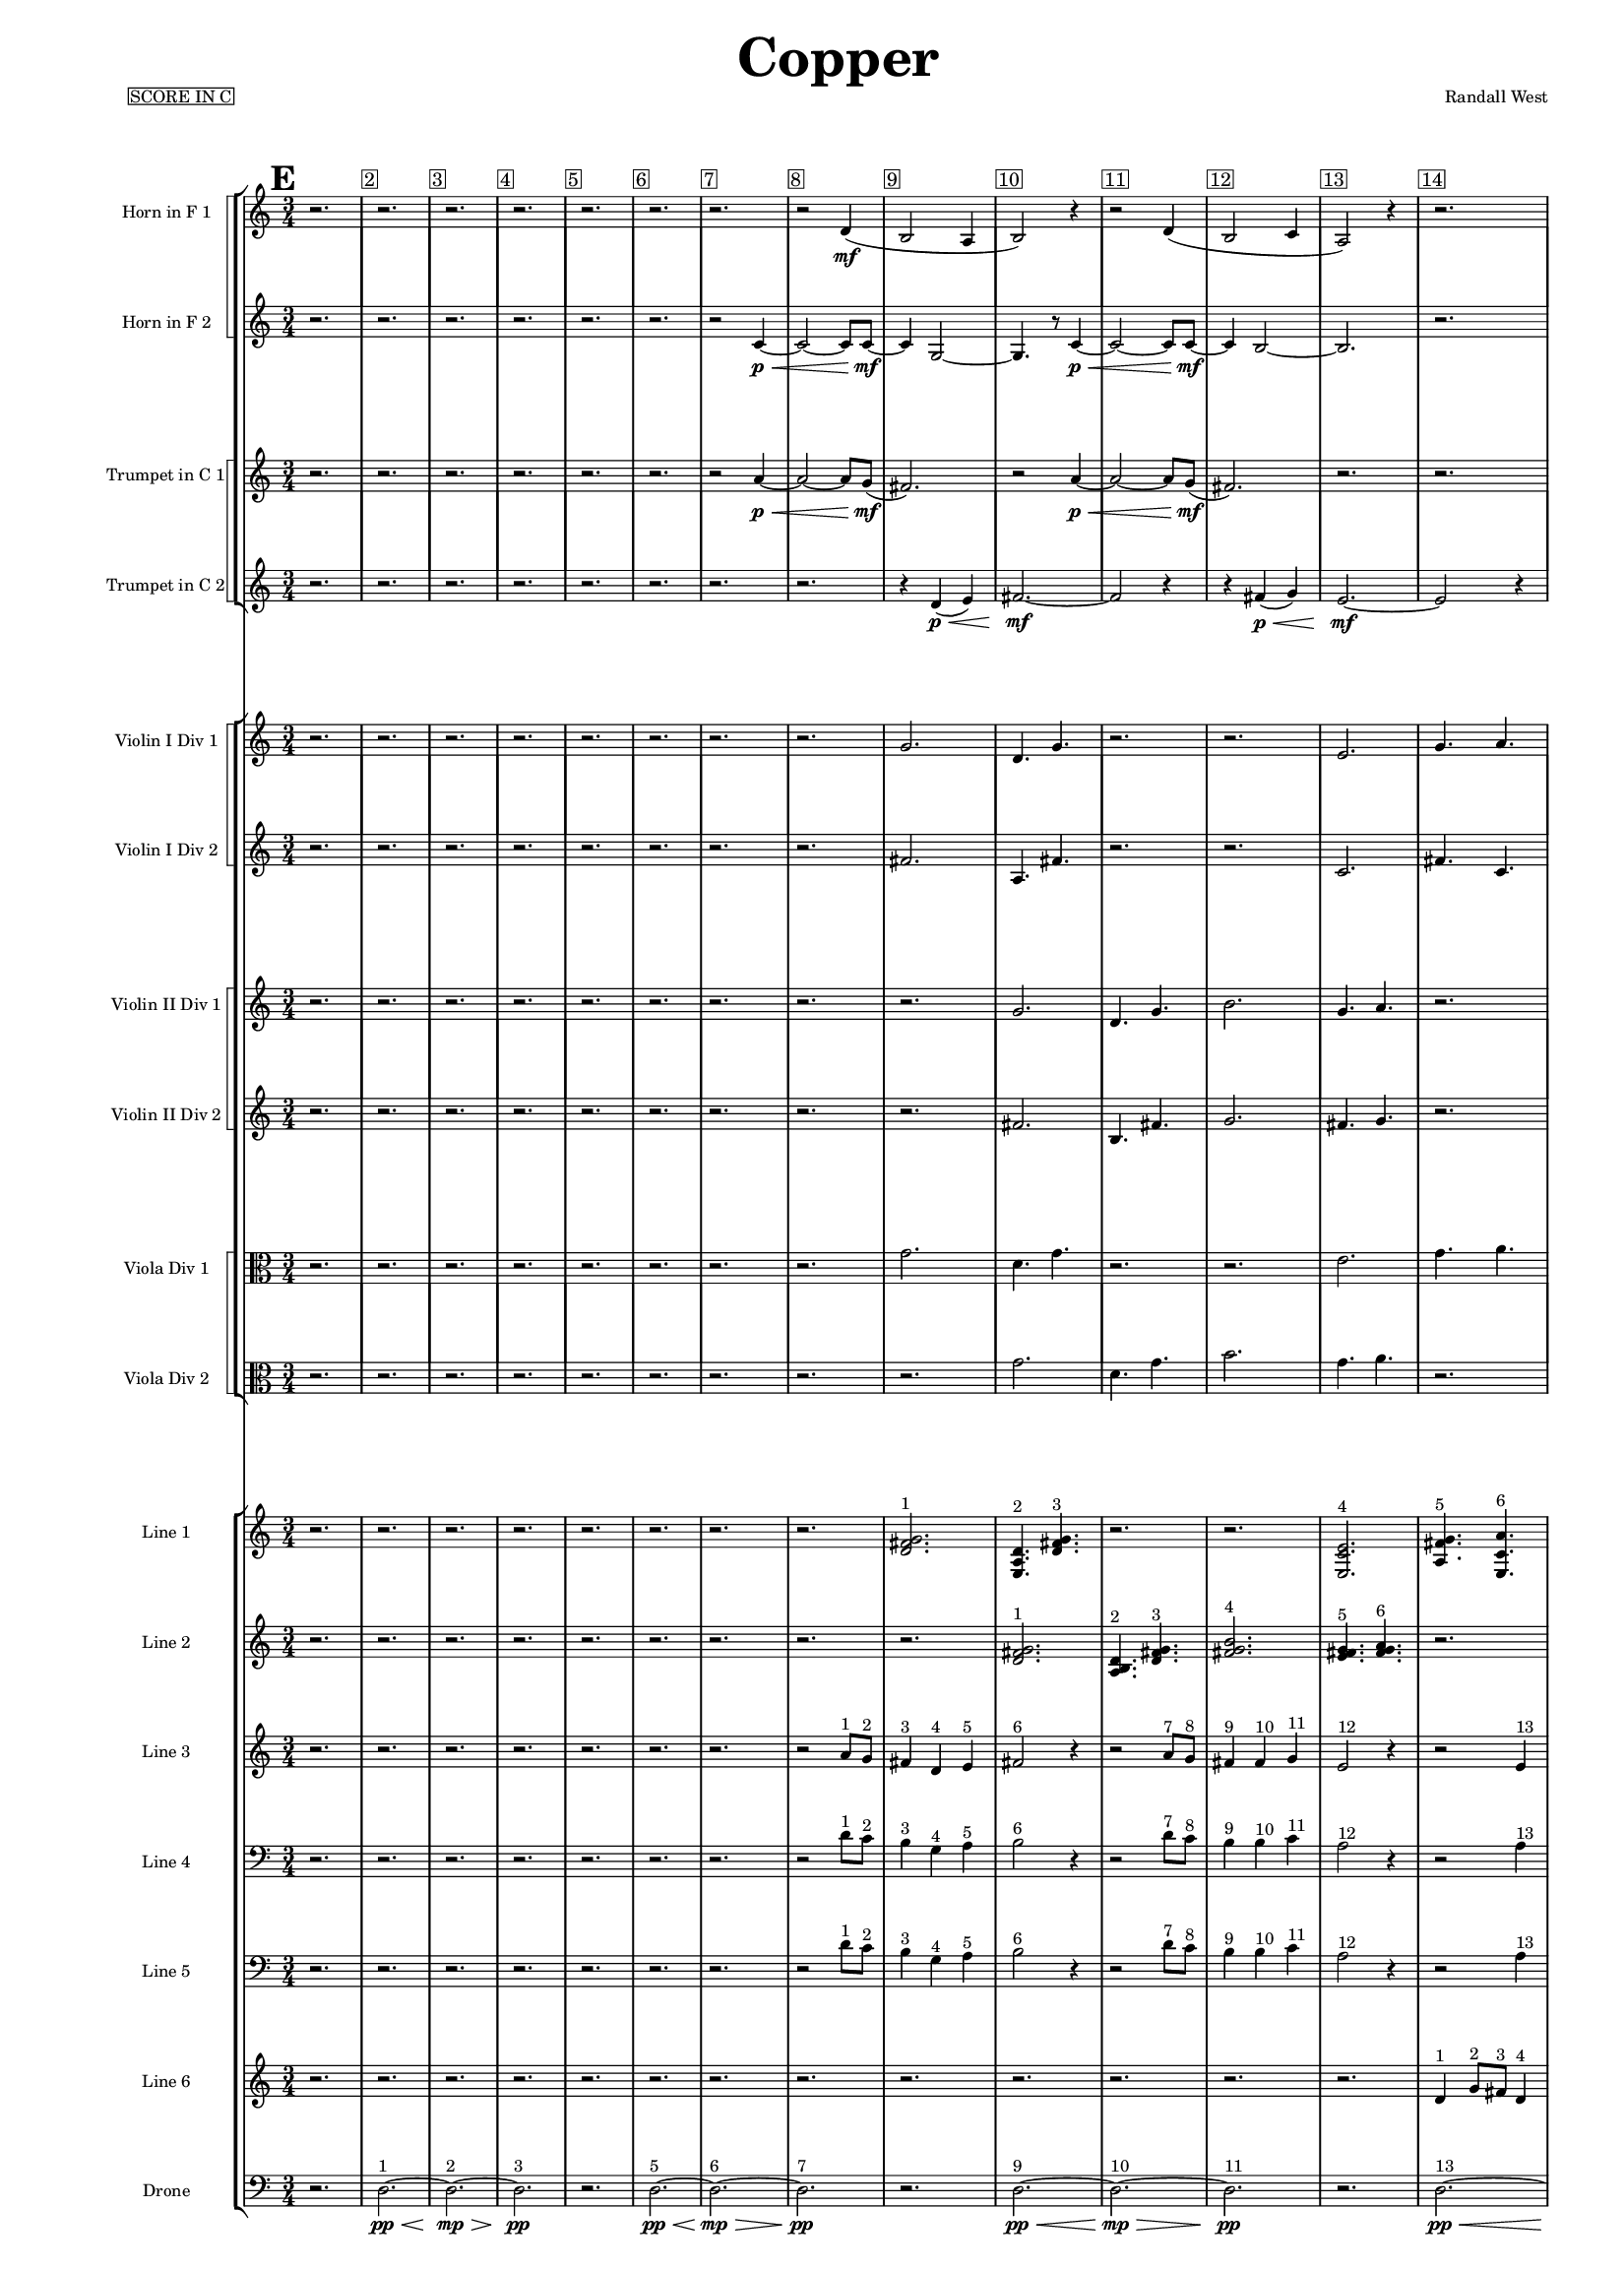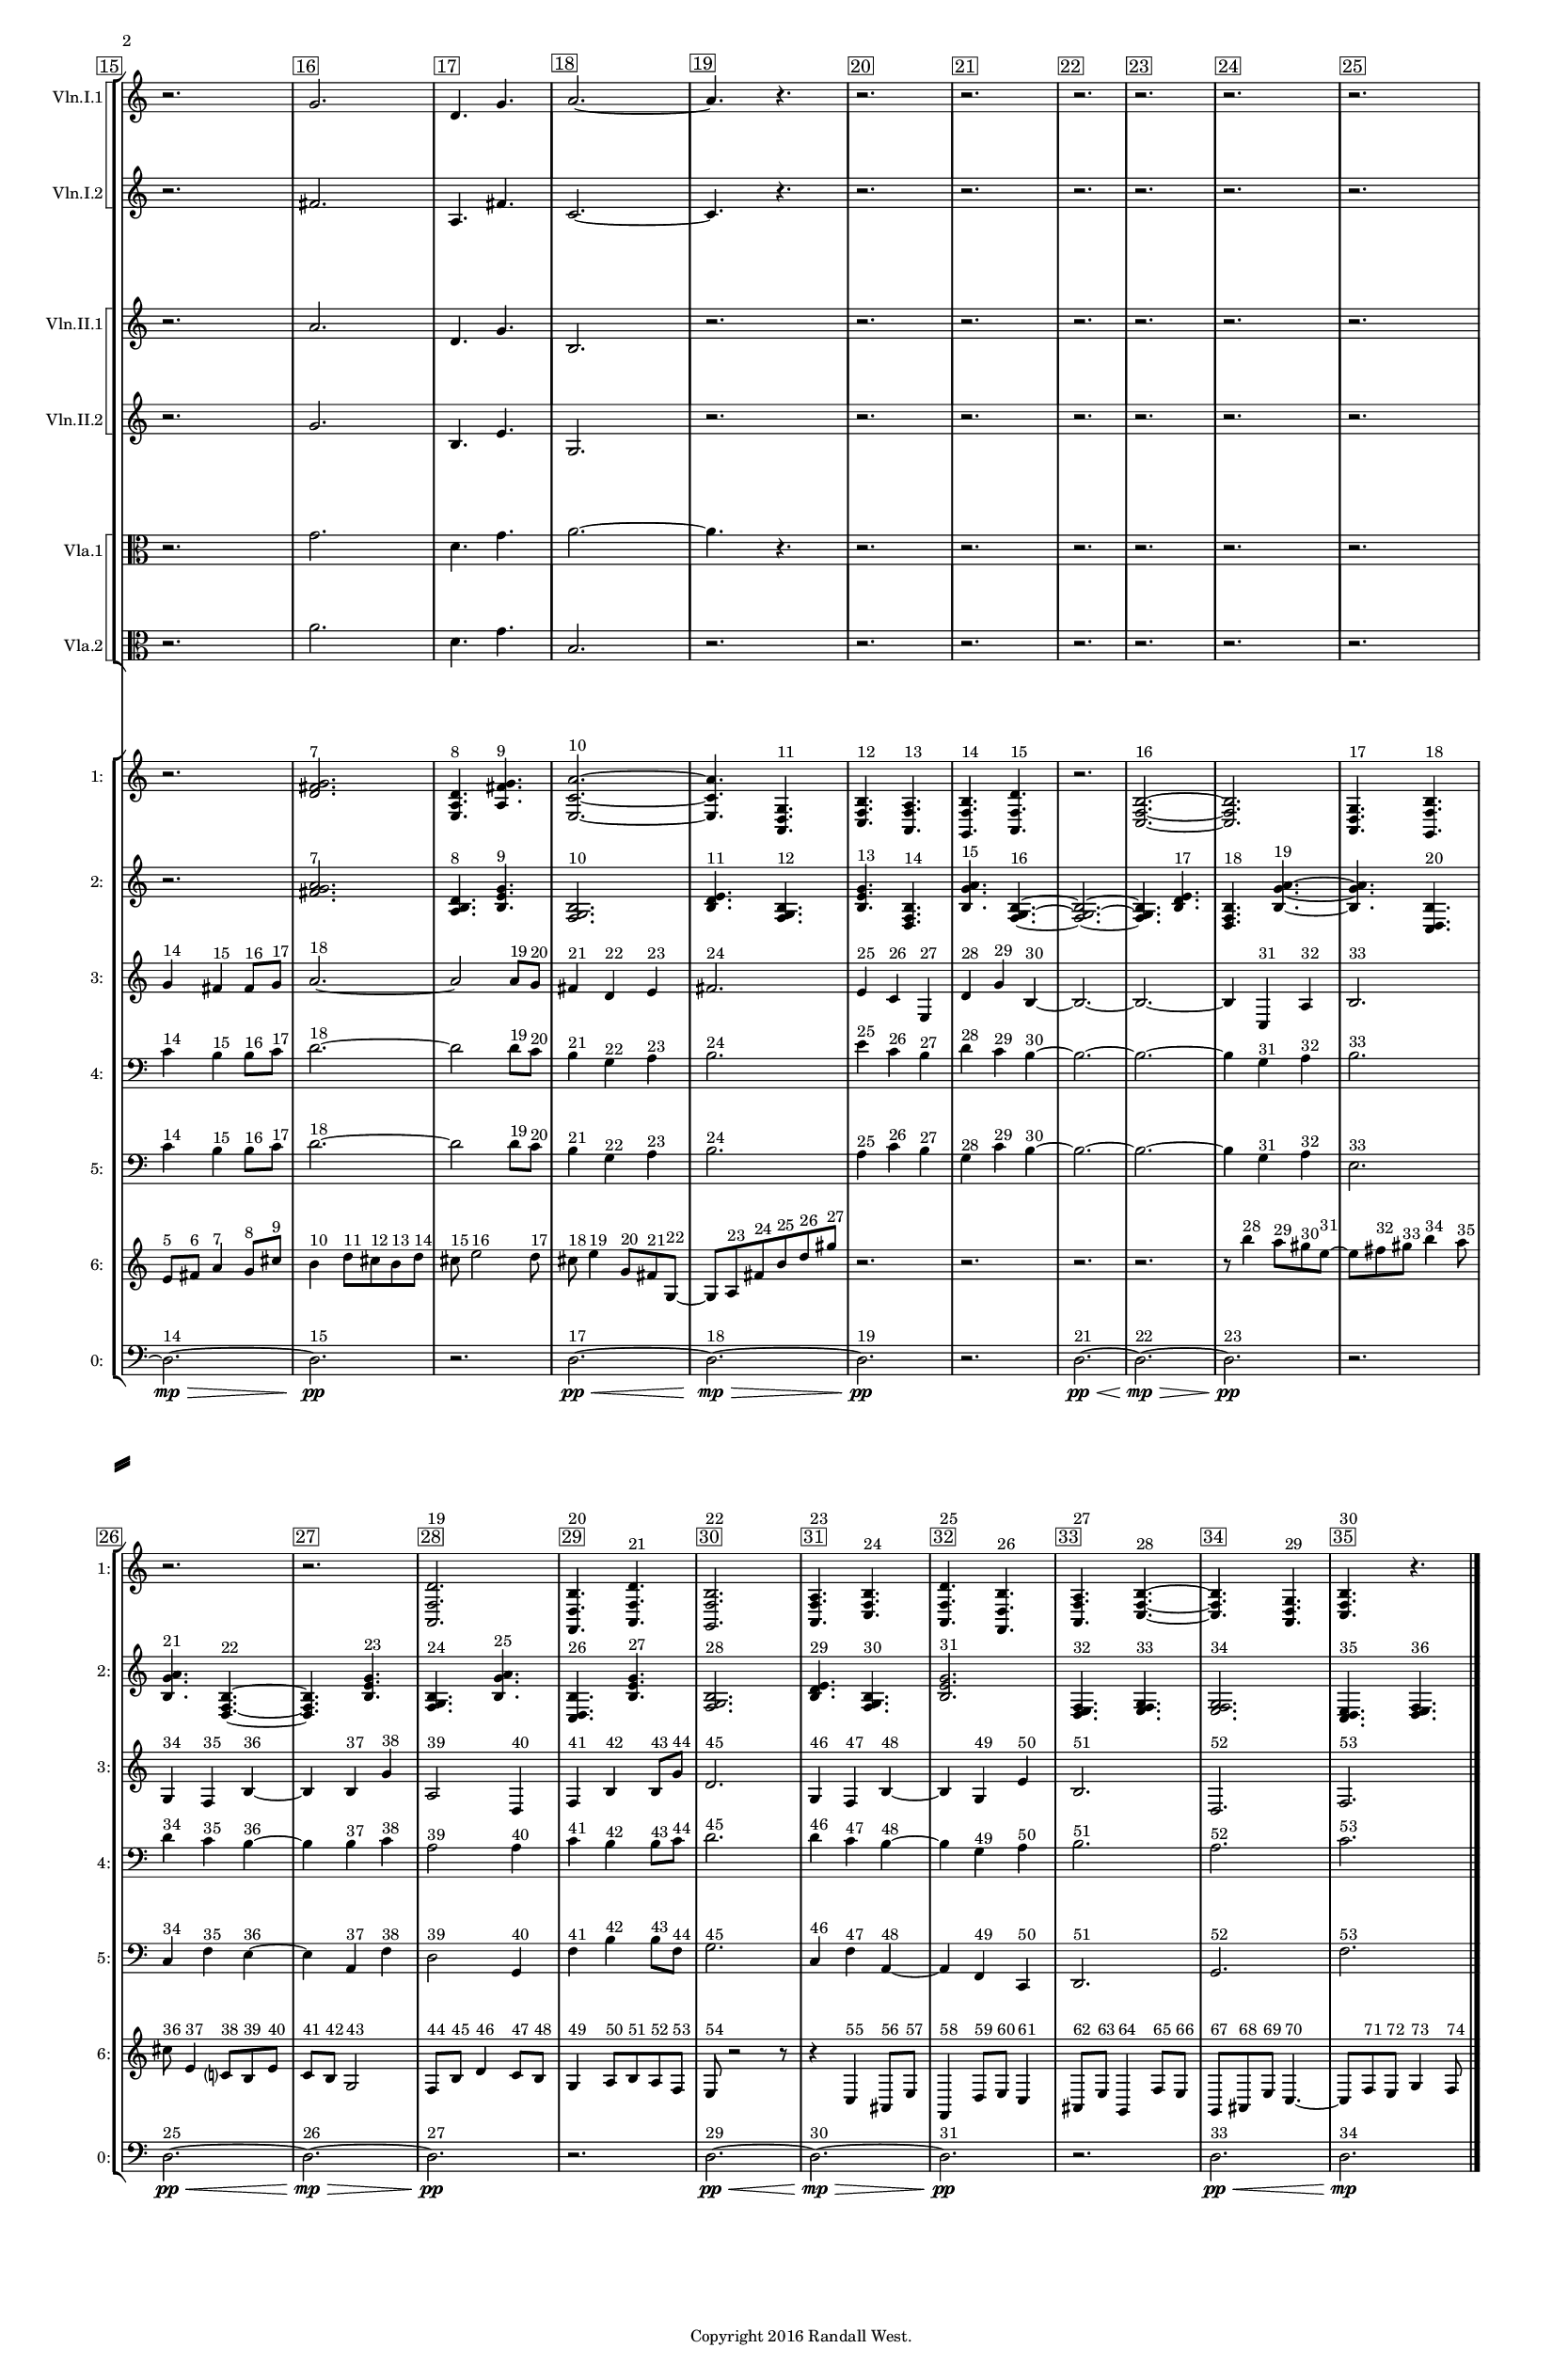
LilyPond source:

% 2016-09-20 18:01

\version "2.18.2"
\language "english"

#(set-default-paper-size "tabloid" 'portrait)
#(set-global-staff-size 14.9)

\header {
    composer = "Randall West"
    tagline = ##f
    poet = \markup { \box "SCORE IN C" } %HACKY WAY TO GET SCORE IN C IN THERE !!!!!!
    title = \markup {
        \column {
            \center-align {
                \fontsize #6 {
                    "Copper"
                }
            }
        }
    }
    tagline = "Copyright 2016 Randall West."
}

\paper {
    #(set-paper-size "tabloid")
    %#(set-paper-size "letter")
    left-margin = 22\mm
    system-separator-markup = \slashSeparator
    markup-system-spacing = #'(
        (basic-distance . 0)
        (minimum-distance . 0)
        (padding . 8)
        (stretchability . 0)
    )
    system-system-spacing = #'(
        (basic-distance . 12)
        (minimum-distance . 18)
        (padding . 12)
        (stretchability . 20)
    )
}

\layout {
    \set Score.markFormatter = #format-mark-circle-letters 
    \context {        
        \Score
        
        % \remove "Bar_number_engraver"
        \override BarNumber #'break-visibility = #'#(#f #t #t)
        \override BarNumber #'font-size = #1.2
        \override BarNumber  #'stencil = #(make-stencil-boxer 0.1 0.25 ly:text-interface::print)
        
        \override RehearsalMark #'font-size = #6

    }
    \context {
        \Staff \RemoveEmptyStaves
        \override VerticalAxisGroup #'remove-first = ##t % NOTE: comment this out to show staves on first page
        \override Hairpin #'minimum-length = #6
    }
    \context {
        \RhythmicStaff \RemoveEmptyStaves
        \override VerticalAxisGroup #'remove-first = ##t % NOTE: comment this out to show staves on first page
        \override Hairpin #'minimum-length = #6
    }
    % \context {
    %     \Dynamics
    %     \consists #Measure_counter_engraver
    %     \override MeasureCounter.direction = #DOWN
    %     \override MeasureCounter.font-encoding = #'latin1
    %     \override MeasureCounter.font-shape = #'italic
    %     % to control the distance of the Dynamics context from the staff:
    %     \override VerticalAxisGroup.nonstaff-relatedstaff-spacing.padding = #3
    %     \override MeasureCounter.font-size = #1.2
    %     % NOTE... below causes an error... why?
    %     % \override MeasureCounter.stencil = #(make-stencil-boxer 0.1 0.25 ly:text-interface::print)
    % }
}


\header {}

\layout {}

\paper {}

\score {
    \new Score <<
        \new StaffGroup <<
            \new StaffGroup \with {
                systemStartDelimiter = #'SystemStartSquare
            } <<
                \new Staff {
                    \set Staff.instrumentName = \markup { "Flute 1" }
                    \set Staff.shortInstrumentName = \markup { Fl.1 }
                    {
                        \numericTimeSignature
                        \time 3/4
                        \bar "||"
                        \accidentalStyle modern-cautionary
                        \mark #5
                        R2. * 35
                    }
                }
                \new Staff {
                    \set Staff.instrumentName = \markup { "Flute 2" }
                    \set Staff.shortInstrumentName = \markup { Fl.2 }
                    {
                        \numericTimeSignature
                        \time 3/4
                        \bar "||"
                        \accidentalStyle modern-cautionary
                        \mark #5
                        R2. * 35
                    }
                }
                \new Staff {
                    \set Staff.instrumentName = \markup { "Flute 3" }
                    \set Staff.shortInstrumentName = \markup { Fl.3 }
                    {
                        \numericTimeSignature
                        \time 3/4
                        \bar "||"
                        \accidentalStyle modern-cautionary
                        \mark #5
                        R2. * 35
                    }
                }
            >>
            \new StaffGroup \with {
                systemStartDelimiter = #'SystemStartSquare
            } <<
                \new Staff {
                    \set Staff.instrumentName = \markup { "Oboe 1" }
                    \set Staff.shortInstrumentName = \markup { Ob.1 }
                    {
                        \numericTimeSignature
                        \time 3/4
                        \bar "||"
                        \accidentalStyle modern-cautionary
                        \mark #5
                        R2. * 35
                    }
                }
                \new Staff {
                    \set Staff.instrumentName = \markup { "Oboe 2" }
                    \set Staff.shortInstrumentName = \markup { Ob.2 }
                    {
                        \numericTimeSignature
                        \time 3/4
                        \bar "||"
                        \accidentalStyle modern-cautionary
                        \mark #5
                        R2. * 35
                    }
                }
            >>
            \new StaffGroup \with {
                systemStartDelimiter = #'SystemStartSquare
            } <<
                \new Staff {
                    \set Staff.instrumentName = \markup { "Clarinet 1" }
                    \set Staff.shortInstrumentName = \markup { Cl.1 }
                    {
                        \numericTimeSignature
                        \time 3/4
                        \bar "||"
                        \accidentalStyle modern-cautionary
                        \mark #5
                        R2. * 35
                    }
                }
                \new Staff {
                    \set Staff.instrumentName = \markup { "Clarinet 2" }
                    \set Staff.shortInstrumentName = \markup { Cl.2 }
                    {
                        \numericTimeSignature
                        \time 3/4
                        \bar "||"
                        \accidentalStyle modern-cautionary
                        \mark #5
                        R2. * 35
                    }
                }
            >>
            \new StaffGroup \with {
                systemStartDelimiter = #'SystemStartSquare
            } <<
                \new Staff {
                    \clef "bass"
                    \set Staff.instrumentName = \markup { "Bassoon 1" }
                    \set Staff.shortInstrumentName = \markup { Bsn.1 }
                    {
                        \numericTimeSignature
                        \time 3/4
                        \bar "||"
                        \accidentalStyle modern-cautionary
                        \mark #5
                        R2. * 35
                    }
                }
                \new Staff {
                    \clef "bass"
                    \set Staff.instrumentName = \markup { "Bassoon 2" }
                    \set Staff.shortInstrumentName = \markup { Bsn.2 }
                    {
                        \numericTimeSignature
                        \time 3/4
                        \bar "||"
                        \accidentalStyle modern-cautionary
                        \mark #5
                        R2. * 35
                    }
                }
            >>
        >>
        \new StaffGroup <<
            \new StaffGroup \with {
                systemStartDelimiter = #'SystemStartSquare
            } <<
                \new Staff {
                    \set Staff.instrumentName = \markup { "Horn in F 1" }
                    \set Staff.shortInstrumentName = \markup { Hn.1 }
                    {
                        \numericTimeSignature
                        \time 3/4
                        \bar "||"
                        \accidentalStyle modern-cautionary
                        \mark #5
                        r2.
                        r2.
                        r2.
                        r2.
                        r2.
                        r2.
                        r2.
                        r2
                        d'4 \mf (
                        b2
                        a4
                        b2 )
                        r4
                        r2
                        d'4 (
                        b2
                        c'4
                        a2 )
                        r4
                        r2.
                        r2.
                        r2.
                        r2.
                        r2.
                        r2.
                        r2.
                        r2.
                        r2.
                        r2.
                        r2.
                        r2.
                        r2.
                        r2.
                        r2.
                        r2.
                        r2.
                        r2.
                        r2.
                        r2.
                        r2.
                        r2.
                    }
                }
                \new Staff {
                    \set Staff.instrumentName = \markup { "Horn in F 2" }
                    \set Staff.shortInstrumentName = \markup { Hn.2 }
                    {
                        \numericTimeSignature
                        \time 3/4
                        \bar "||"
                        \accidentalStyle modern-cautionary
                        \mark #5
                        r2.
                        r2.
                        r2.
                        r2.
                        r2.
                        r2.
                        r2
                        c'4 \p ~ \<
                        c'2 ~
                        c'8 [
                        c'8 \mf ~ ]
                        c'4
                        g2 ~
                        g4.
                        r8
                        c'4 \p ~ \<
                        c'2 ~
                        c'8 [
                        c'8 \mf ~ ]
                        c'4
                        b2 ~
                        b2.
                        r2.
                        r2.
                        r2.
                        r2.
                        r2.
                        r2.
                        r2.
                        r2.
                        r2.
                        r2.
                        r2.
                        r2.
                        r2.
                        r2.
                        r2.
                        r2.
                        r2.
                        r2.
                        r2.
                        r2.
                        r2.
                        r2.
                    }
                }
            >>
            \new StaffGroup \with {
                systemStartDelimiter = #'SystemStartSquare
            } <<
                \new Staff {
                    \set Staff.instrumentName = \markup { "Trumpet in C 1" }
                    \set Staff.shortInstrumentName = \markup { Tpt.1 }
                    {
                        \numericTimeSignature
                        \time 3/4
                        \bar "||"
                        \accidentalStyle modern-cautionary
                        \mark #5
                        r2.
                        r2.
                        r2.
                        r2.
                        r2.
                        r2.
                        r2
                        a'4 \p ~ \<
                        a'2 ~
                        a'8 [
                        g'8 \mf ] (
                        fs'2. )
                        r2
                        a'4 \p ~ \<
                        a'2 ~
                        a'8 [
                        g'8 \mf ] (
                        fs'2. )
                        r2.
                        r2.
                        r2.
                        r2.
                        r2.
                        r2.
                        r2.
                        r2.
                        r2.
                        r2.
                        r2.
                        r2.
                        r2.
                        r2.
                        r2.
                        r2.
                        r2.
                        r2.
                        r2.
                        r2.
                        r2.
                        r2.
                        r2.
                    }
                }
                \new Staff {
                    \set Staff.instrumentName = \markup { "Trumpet in C 2" }
                    \set Staff.shortInstrumentName = \markup { Tpt.2 }
                    {
                        \numericTimeSignature
                        \time 3/4
                        \bar "||"
                        \accidentalStyle modern-cautionary
                        \mark #5
                        r2.
                        r2.
                        r2.
                        r2.
                        r2.
                        r2.
                        r2.
                        r2.
                        r4
                        d'4 \p \< (
                        e'4 )
                        fs'2. \mf ~
                        fs'2
                        r4
                        r4
                        fs'4 \p \< (
                        g'4 )
                        e'2. \mf ~
                        e'2
                        r4
                        r2.
                        r2.
                        r2.
                        r2.
                        r2.
                        r2.
                        r2.
                        r2.
                        r2.
                        r2.
                        r2.
                        r2.
                        r2.
                        r2.
                        r2.
                        r2.
                        r2.
                        r2.
                        r2.
                        r2.
                        r2.
                    }
                }
            >>
            \new StaffGroup \with {
                systemStartDelimiter = #'SystemStartSquare
            } <<
                \new Staff {
                    \clef "bass"
                    \set Staff.instrumentName = \markup { "Tenor Trombone 1" }
                    \set Staff.shortInstrumentName = \markup { Tbn.1 }
                    {
                        \numericTimeSignature
                        \time 3/4
                        \bar "||"
                        \accidentalStyle modern-cautionary
                        \mark #5
                        R2. * 35
                    }
                }
                \new Staff {
                    \clef "bass"
                    \set Staff.instrumentName = \markup { "Tenor Trombone 2" }
                    \set Staff.shortInstrumentName = \markup { Tbn.2 }
                    {
                        \numericTimeSignature
                        \time 3/4
                        \bar "||"
                        \accidentalStyle modern-cautionary
                        \mark #5
                        R2. * 35
                    }
                }
            >>
            \new Staff {
                \clef "bass"
                \set Staff.instrumentName = \markup { Tuba }
                \set Staff.shortInstrumentName = \markup { Tba }
                {
                    \numericTimeSignature
                    \time 3/4
                    \bar "||"
                    \accidentalStyle modern-cautionary
                    \mark #5
                    R2. * 35
                }
            }
        >>
        \new Staff {
            \clef "bass"
            \set Staff.instrumentName = \markup { Timpani }
            \set Staff.shortInstrumentName = \markup { Timp }
            {
                \numericTimeSignature
                \time 3/4
                \bar "||"
                \accidentalStyle modern-cautionary
                \mark #5
                R2. * 35
            }
        }
        \new StaffGroup <<
            \new RhythmicStaff {
                \clef "percussion"
                \set Staff.instrumentName = \markup { "Percussion 1" }
                \set Staff.shortInstrumentName = \markup { Perc.1 }
                {
                    \numericTimeSignature
                    \time 3/4
                    \bar "||"
                    \accidentalStyle modern-cautionary
                    \mark #5
                    R2. * 35
                }
            }
            \new StaffGroup \with {
                systemStartDelimiter = #'SystemStartSquare
            } <<
                \new RhythmicStaff {
                    \clef "percussion"
                    \set Staff.instrumentName = \markup { "Percussion 2" }
                    \set Staff.shortInstrumentName = \markup { Perc.2 }
                    {
                        \numericTimeSignature
                        \time 3/4
                        \bar "||"
                        \accidentalStyle modern-cautionary
                        \mark #5
                        R2. * 35
                    }
                }
                \new Staff {
                    \set Staff.instrumentName = \markup { "Perc. 2 - Vibraphone" }
                    \set Staff.shortInstrumentName = \markup { Vib. }
                    {
                        \numericTimeSignature
                        \time 3/4
                        \bar "||"
                        \accidentalStyle modern-cautionary
                        \mark #5
                        R2. * 35
                    }
                }
            >>
        >>
        \new PianoStaff <<
            \set PianoStaff.instrumentName = \markup { Harp }
            \set PianoStaff.shortInstrumentName = \markup { Hp. }
            \new Staff {
                {
                    \numericTimeSignature
                    \time 3/4
                    \bar "||"
                    \accidentalStyle modern-cautionary
                    \mark #5
                    R2. * 35
                }
            }
            \new Staff {
                \clef "bass"
                {
                    \numericTimeSignature
                    \time 3/4
                    \bar "||"
                    \accidentalStyle modern-cautionary
                    \mark #5
                    R2. * 35
                }
            }
        >>
        \new PianoStaff <<
            \set PianoStaff.instrumentName = \markup { Piano }
            \set PianoStaff.shortInstrumentName = \markup { Pno. }
            \new Staff {
                {
                    \numericTimeSignature
                    \time 3/4
                    \bar "||"
                    \accidentalStyle modern-cautionary
                    \mark #5
                    R2. * 35
                }
            }
            \new Staff {
                \clef "bass"
                {
                    \numericTimeSignature
                    \time 3/4
                    \bar "||"
                    \accidentalStyle modern-cautionary
                    \mark #5
                    R2. * 35
                }
            }
        >>
        \new StaffGroup <<
            \new StaffGroup \with {
                systemStartDelimiter = #'SystemStartSquare
            } <<
                \new Staff {
                    \set Staff.instrumentName = \markup { "Violin I Div 1" }
                    \set Staff.shortInstrumentName = \markup { Vln.I.1 }
                    {
                        \numericTimeSignature
                        \time 3/4
                        \bar "||"
                        \accidentalStyle modern-cautionary
                        \mark #5
                        r2.
                        r2.
                        r2.
                        r2.
                        r2.
                        r2.
                        r2.
                        r2.
                        g'2.
                        d'4.
                        g'4.
                        r2.
                        r2.
                        e'2.
                        g'4.
                        a'4.
                        r2.
                        g'2.
                        d'4.
                        g'4.
                        a'2. ~
                        a'4.
                        r4.
                        r2.
                        r2.
                        r2.
                        r2.
                        r2.
                        r2.
                        r2.
                        r2.
                        r2.
                        r2.
                        r2.
                        r2.
                        r2.
                        r2.
                        r2.
                        r2.
                    }
                }
                \new Staff {
                    \set Staff.instrumentName = \markup { "Violin I Div 2" }
                    \set Staff.shortInstrumentName = \markup { Vln.I.2 }
                    {
                        \numericTimeSignature
                        \time 3/4
                        \bar "||"
                        \accidentalStyle modern-cautionary
                        \mark #5
                        r2.
                        r2.
                        r2.
                        r2.
                        r2.
                        r2.
                        r2.
                        r2.
                        fs'2.
                        a4.
                        fs'4.
                        r2.
                        r2.
                        c'2.
                        fs'4.
                        c'4.
                        r2.
                        fs'2.
                        a4.
                        fs'4.
                        c'2. ~
                        c'4.
                        r4.
                        r2.
                        r2.
                        r2.
                        r2.
                        r2.
                        r2.
                        r2.
                        r2.
                        r2.
                        r2.
                        r2.
                        r2.
                        r2.
                        r2.
                        r2.
                        r2.
                    }
                }
            >>
            \new StaffGroup \with {
                systemStartDelimiter = #'SystemStartSquare
            } <<
                \new Staff {
                    \set Staff.instrumentName = \markup { "Violin II Div 1" }
                    \set Staff.shortInstrumentName = \markup { Vln.II.1 }
                    {
                        \numericTimeSignature
                        \time 3/4
                        \bar "||"
                        \accidentalStyle modern-cautionary
                        \mark #5
                        r2.
                        r2.
                        r2.
                        r2.
                        r2.
                        r2.
                        r2.
                        r2.
                        r2.
                        g'2.
                        d'4.
                        g'4.
                        b'2.
                        g'4.
                        a'4.
                        r2.
                        r2.
                        a'2.
                        d'4.
                        g'4.
                        b2.
                        r2.
                        r2.
                        r2.
                        r2.
                        r2.
                        r2.
                        r2.
                        r2.
                        r2.
                        r2.
                        r2.
                        r2.
                        r2.
                        r2.
                        r2.
                        r2.
                        r2.
                    }
                }
                \new Staff {
                    \set Staff.instrumentName = \markup { "Violin II Div 2" }
                    \set Staff.shortInstrumentName = \markup { Vln.II.2 }
                    {
                        \numericTimeSignature
                        \time 3/4
                        \bar "||"
                        \accidentalStyle modern-cautionary
                        \mark #5
                        r2.
                        r2.
                        r2.
                        r2.
                        r2.
                        r2.
                        r2.
                        r2.
                        r2.
                        fs'2.
                        b4.
                        fs'4.
                        g'2.
                        fs'4.
                        g'4.
                        r2.
                        r2.
                        g'2.
                        b4.
                        e'4.
                        g2.
                        r2.
                        r2.
                        r2.
                        r2.
                        r2.
                        r2.
                        r2.
                        r2.
                        r2.
                        r2.
                        r2.
                        r2.
                        r2.
                        r2.
                        r2.
                        r2.
                        r2.
                    }
                }
            >>
            \new StaffGroup \with {
                systemStartDelimiter = #'SystemStartSquare
            } <<
                \new Staff {
                    \clef "alto"
                    \set Staff.instrumentName = \markup { "Viola Div 1" }
                    \set Staff.shortInstrumentName = \markup { Vla.1 }
                    {
                        \numericTimeSignature
                        \time 3/4
                        \bar "||"
                        \accidentalStyle modern-cautionary
                        \mark #5
                        r2.
                        r2.
                        r2.
                        r2.
                        r2.
                        r2.
                        r2.
                        r2.
                        g'2.
                        d'4.
                        g'4.
                        r2.
                        r2.
                        e'2.
                        g'4.
                        a'4.
                        r2.
                        g'2.
                        d'4.
                        g'4.
                        a'2. ~
                        a'4.
                        r4.
                        r2.
                        r2.
                        r2.
                        r2.
                        r2.
                        r2.
                        r2.
                        r2.
                        r2.
                        r2.
                        r2.
                        r2.
                        r2.
                        r2.
                        r2.
                        r2.
                    }
                }
                \new Staff {
                    \clef "alto"
                    \set Staff.instrumentName = \markup { "Viola Div 2" }
                    \set Staff.shortInstrumentName = \markup { Vla.2 }
                    {
                        \numericTimeSignature
                        \time 3/4
                        \bar "||"
                        \accidentalStyle modern-cautionary
                        \mark #5
                        r2.
                        r2.
                        r2.
                        r2.
                        r2.
                        r2.
                        r2.
                        r2.
                        r2.
                        g'2.
                        d'4.
                        g'4.
                        b'2.
                        g'4.
                        a'4.
                        r2.
                        r2.
                        a'2.
                        d'4.
                        g'4.
                        b2.
                        r2.
                        r2.
                        r2.
                        r2.
                        r2.
                        r2.
                        r2.
                        r2.
                        r2.
                        r2.
                        r2.
                        r2.
                        r2.
                        r2.
                        r2.
                        r2.
                        r2.
                    }
                }
            >>
            \new StaffGroup \with {
                systemStartDelimiter = #'SystemStartSquare
            } <<
                \new Staff {
                    \clef "bass"
                    \set Staff.instrumentName = \markup { "Cello Div 1" }
                    \set Staff.shortInstrumentName = \markup { Vc.1 }
                    {
                        \numericTimeSignature
                        \time 3/4
                        \bar "||"
                        \accidentalStyle modern-cautionary
                        \mark #5
                        R2. * 35
                    }
                }
                \new Staff {
                    \clef "bass"
                    \set Staff.instrumentName = \markup { "Cello Div 2" }
                    \set Staff.shortInstrumentName = \markup { Vc.2 }
                    {
                        \numericTimeSignature
                        \time 3/4
                        \bar "||"
                        \accidentalStyle modern-cautionary
                        \mark #5
                        R2. * 35
                    }
                }
            >>
            \new Staff {
                \clef "bass"
                \set Staff.instrumentName = \markup { Bass }
                \set Staff.shortInstrumentName = \markup { Cb }
                {
                    \numericTimeSignature
                    \time 3/4
                    \bar "||"
                    \accidentalStyle modern-cautionary
                    \mark #5
                    R2. * 35
                }
            }
        >>
        \new StaffGroup <<
            \new Staff {
                \set Staff.instrumentName = \markup { "Line 1" }
                \set Staff.shortInstrumentName = \markup { 1: }
                {
                    \numericTimeSignature
                    \time 3/4
                    \bar "||"
                    \accidentalStyle modern-cautionary
                    \mark #5
                    r2.
                    r2.
                    r2.
                    r2.
                    r2.
                    r2.
                    r2.
                    r2.
                    <d' fs' g'>2. ^ \markup { 1 }
                    <e a d'>4. ^ \markup { 2 }
                    <d' fs' g'>4. ^ \markup { 3 }
                    r2.
                    r2.
                    <e c' e'>2. ^ \markup { 4 }
                    <a fs' g'>4. ^ \markup { 5 }
                    <e c' a'>4. ^ \markup { 6 }
                    r2.
                    <d' fs' g'>2. ^ \markup { 7 }
                    <e a d'>4. ^ \markup { 8 }
                    <a fs' g'>4. ^ \markup { 9 }
                    <e c' a'>2. ~ ^ \markup { 10 }
                    <e c' a'>4.
                    <a, d g>4. ^ \markup { 11 }
                    <c f b>4. ^ \markup { 12 }
                    <a, f a>4. ^ \markup { 13 }
                    <g, f b>4. ^ \markup { 14 }
                    <a, f d'>4. ^ \markup { 15 }
                    r2.
                    <c f b>2. ~ ^ \markup { 16 }
                    <c f b>2.
                    <a, d g>4. ^ \markup { 17 }
                    <g, f b>4. ^ \markup { 18 }
                    r2.
                    r2.
                    <a, f d'>2. ^ \markup { 19 }
                    <f, d b>4. ^ \markup { 20 }
                    <a, f d'>4. ^ \markup { 21 }
                    <g, f b>2. ^ \markup { 22 }
                    <a, f a>4. ^ \markup { 23 }
                    <c f b>4. ^ \markup { 24 }
                    <a, f d'>4. ^ \markup { 25 }
                    <f, d b>4. ^ \markup { 26 }
                    <a, f a>4. ^ \markup { 27 }
                    <c f b>4. ~ ^ \markup { 28 }
                    <c f b>4.
                    <a, d g>4. ^ \markup { 29 }
                    <c f b>4. ^ \markup { 30 }
                    r4.
                }
            }
            \new Staff {
                \set Staff.instrumentName = \markup { "Line 2" }
                \set Staff.shortInstrumentName = \markup { 2: }
                {
                    \numericTimeSignature
                    \time 3/4
                    \bar "||"
                    \accidentalStyle modern-cautionary
                    \mark #5
                    r2.
                    r2.
                    r2.
                    r2.
                    r2.
                    r2.
                    r2.
                    r2.
                    r2.
                    <d' fs' g'>2. ^ \markup { 1 }
                    <a b d'>4. ^ \markup { 2 }
                    <d' fs' g'>4. ^ \markup { 3 }
                    <fs' g' b'>2. ^ \markup { 4 }
                    <e' fs' g'>4. ^ \markup { 5 }
                    <fs' g' a'>4. ^ \markup { 6 }
                    r2.
                    r2.
                    <fs' g' a'>2. ^ \markup { 7 }
                    <a b d'>4. ^ \markup { 8 }
                    <b e' g'>4. ^ \markup { 9 }
                    <f g b>2. ^ \markup { 10 }
                    <b d' e'>4. ^ \markup { 11 }
                    <f g b>4. ^ \markup { 12 }
                    <b e' g'>4. ^ \markup { 13 }
                    <d f b>4. ^ \markup { 14 }
                    <b g' a'>4. ^ \markup { 15 }
                    <f g b>4. ~ ^ \markup { 16 }
                    <f g b>2. ~
                    <f g b>4.
                    <b d' e'>4. ^ \markup { 17 }
                    <d f b>4. ^ \markup { 18 }
                    <b g' a'>4. ~ ^ \markup { 19 }
                    <b g' a'>4.
                    <c d b>4. ^ \markup { 20 }
                    <b g' a'>4. ^ \markup { 21 }
                    <d f b>4. ~ ^ \markup { 22 }
                    <d f b>4.
                    <b e' g'>4. ^ \markup { 23 }
                    <f g b>4. ^ \markup { 24 }
                    <b g' a'>4. ^ \markup { 25 }
                    <c d b>4. ^ \markup { 26 }
                    <b e' g'>4. ^ \markup { 27 }
                    <f g b>2. ^ \markup { 28 }
                    <b d' e'>4. ^ \markup { 29 }
                    <f g b>4. ^ \markup { 30 }
                    <b e' g'>2. ^ \markup { 31 }
                    <d e f>4. ^ \markup { 32 }
                    <e f g>4. ^ \markup { 33 }
                    <e f g>2. ^ \markup { 34 }
                    <c d e>4. ^ \markup { 35 }
                    <d e f>4. ^ \markup { 36 }
                }
            }
            \new Staff {
                \set Staff.instrumentName = \markup { "Line 3" }
                \set Staff.shortInstrumentName = \markup { 3: }
                {
                    \numericTimeSignature
                    \time 3/4
                    \bar "||"
                    \accidentalStyle modern-cautionary
                    \mark #5
                    r2.
                    r2.
                    r2.
                    r2.
                    r2.
                    r2.
                    r2.
                    r2
                    a'8 [ ^ \markup { 1 }
                    g'8 ] ^ \markup { 2 }
                    fs'4 ^ \markup { 3 }
                    d'4 ^ \markup { 4 }
                    e'4 ^ \markup { 5 }
                    fs'2 ^ \markup { 6 }
                    r4
                    r2
                    a'8 [ ^ \markup { 7 }
                    g'8 ] ^ \markup { 8 }
                    fs'4 ^ \markup { 9 }
                    fs'4 ^ \markup { 10 }
                    g'4 ^ \markup { 11 }
                    e'2 ^ \markup { 12 }
                    r4
                    r2
                    e'4 ^ \markup { 13 }
                    g'4 ^ \markup { 14 }
                    fs'4 ^ \markup { 15 }
                    fs'8 [ ^ \markup { 16 }
                    g'8 ] ^ \markup { 17 }
                    a'2. ~ ^ \markup { 18 }
                    a'2
                    a'8 [ ^ \markup { 19 }
                    g'8 ] ^ \markup { 20 }
                    fs'4 ^ \markup { 21 }
                    d'4 ^ \markup { 22 }
                    e'4 ^ \markup { 23 }
                    fs'2. ^ \markup { 24 }
                    e'4 ^ \markup { 25 }
                    c'4 ^ \markup { 26 }
                    e4 ^ \markup { 27 }
                    d'4 ^ \markup { 28 }
                    g'4 ^ \markup { 29 }
                    b4 ~ ^ \markup { 30 }
                    b2. ~
                    b2. ~
                    b4
                    c4 ^ \markup { 31 }
                    a4 ^ \markup { 32 }
                    b2. ^ \markup { 33 }
                    g4 ^ \markup { 34 }
                    f4 ^ \markup { 35 }
                    b4 ~ ^ \markup { 36 }
                    b4
                    b4 ^ \markup { 37 }
                    g'4 ^ \markup { 38 }
                    a2 ^ \markup { 39 }
                    d4 ^ \markup { 40 }
                    f4 ^ \markup { 41 }
                    b4 ^ \markup { 42 }
                    b8 [ ^ \markup { 43 }
                    g'8 ] ^ \markup { 44 }
                    d'2. ^ \markup { 45 }
                    g4 ^ \markup { 46 }
                    f4 ^ \markup { 47 }
                    b4 ~ ^ \markup { 48 }
                    b4
                    g4 ^ \markup { 49 }
                    e'4 ^ \markup { 50 }
                    b2. ^ \markup { 51 }
                    d2. ^ \markup { 52 }
                    f2. ^ \markup { 53 }
                }
            }
            \new Staff {
                \set Staff.instrumentName = \markup { "Line 4" }
                \set Staff.shortInstrumentName = \markup { 4: }
                {
                    \numericTimeSignature
                    \time 3/4
                    \bar "||"
                    \accidentalStyle modern-cautionary
                    \clef "bass"
                    \mark #5
                    r2.
                    r2.
                    r2.
                    r2.
                    r2.
                    r2.
                    r2.
                    r2
                    d'8 [ ^ \markup { 1 }
                    c'8 ] ^ \markup { 2 }
                    b4 ^ \markup { 3 }
                    g4 ^ \markup { 4 }
                    a4 ^ \markup { 5 }
                    b2 ^ \markup { 6 }
                    r4
                    r2
                    d'8 [ ^ \markup { 7 }
                    c'8 ] ^ \markup { 8 }
                    b4 ^ \markup { 9 }
                    b4 ^ \markup { 10 }
                    c'4 ^ \markup { 11 }
                    a2 ^ \markup { 12 }
                    r4
                    r2
                    a4 ^ \markup { 13 }
                    c'4 ^ \markup { 14 }
                    b4 ^ \markup { 15 }
                    b8 [ ^ \markup { 16 }
                    c'8 ] ^ \markup { 17 }
                    d'2. ~ ^ \markup { 18 }
                    d'2
                    d'8 [ ^ \markup { 19 }
                    c'8 ] ^ \markup { 20 }
                    b4 ^ \markup { 21 }
                    g4 ^ \markup { 22 }
                    a4 ^ \markup { 23 }
                    b2. ^ \markup { 24 }
                    e'4 ^ \markup { 25 }
                    c'4 ^ \markup { 26 }
                    b4 ^ \markup { 27 }
                    d'4 ^ \markup { 28 }
                    c'4 ^ \markup { 29 }
                    b4 ~ ^ \markup { 30 }
                    b2. ~
                    b2. ~
                    b4
                    g4 ^ \markup { 31 }
                    a4 ^ \markup { 32 }
                    b2. ^ \markup { 33 }
                    d'4 ^ \markup { 34 }
                    c'4 ^ \markup { 35 }
                    b4 ~ ^ \markup { 36 }
                    b4
                    b4 ^ \markup { 37 }
                    c'4 ^ \markup { 38 }
                    a2 ^ \markup { 39 }
                    a4 ^ \markup { 40 }
                    c'4 ^ \markup { 41 }
                    b4 ^ \markup { 42 }
                    b8 [ ^ \markup { 43 }
                    c'8 ] ^ \markup { 44 }
                    d'2. ^ \markup { 45 }
                    d'4 ^ \markup { 46 }
                    c'4 ^ \markup { 47 }
                    b4 ~ ^ \markup { 48 }
                    b4
                    g4 ^ \markup { 49 }
                    a4 ^ \markup { 50 }
                    b2. ^ \markup { 51 }
                    a2. ^ \markup { 52 }
                    c'2. ^ \markup { 53 }
                }
            }
            \new Staff {
                \set Staff.instrumentName = \markup { "Line 5" }
                \set Staff.shortInstrumentName = \markup { 5: }
                {
                    \numericTimeSignature
                    \time 3/4
                    \bar "||"
                    \accidentalStyle modern-cautionary
                    \clef "bass"
                    \mark #5
                    r2.
                    r2.
                    r2.
                    r2.
                    r2.
                    r2.
                    r2.
                    r2
                    d'8 [ ^ \markup { 1 }
                    c'8 ] ^ \markup { 2 }
                    b4 ^ \markup { 3 }
                    g4 ^ \markup { 4 }
                    a4 ^ \markup { 5 }
                    b2 ^ \markup { 6 }
                    r4
                    r2
                    d'8 [ ^ \markup { 7 }
                    c'8 ] ^ \markup { 8 }
                    b4 ^ \markup { 9 }
                    b4 ^ \markup { 10 }
                    c'4 ^ \markup { 11 }
                    a2 ^ \markup { 12 }
                    r4
                    r2
                    a4 ^ \markup { 13 }
                    c'4 ^ \markup { 14 }
                    b4 ^ \markup { 15 }
                    b8 [ ^ \markup { 16 }
                    c'8 ] ^ \markup { 17 }
                    d'2. ~ ^ \markup { 18 }
                    d'2
                    d'8 [ ^ \markup { 19 }
                    c'8 ] ^ \markup { 20 }
                    b4 ^ \markup { 21 }
                    g4 ^ \markup { 22 }
                    a4 ^ \markup { 23 }
                    b2. ^ \markup { 24 }
                    a4 ^ \markup { 25 }
                    c'4 ^ \markup { 26 }
                    b4 ^ \markup { 27 }
                    g4 ^ \markup { 28 }
                    c'4 ^ \markup { 29 }
                    b4 ~ ^ \markup { 30 }
                    b2. ~
                    b2. ~
                    b4
                    g4 ^ \markup { 31 }
                    a4 ^ \markup { 32 }
                    e2. ^ \markup { 33 }
                    c4 ^ \markup { 34 }
                    f4 ^ \markup { 35 }
                    e4 ~ ^ \markup { 36 }
                    e4
                    a,4 ^ \markup { 37 }
                    f4 ^ \markup { 38 }
                    d2 ^ \markup { 39 }
                    g,4 ^ \markup { 40 }
                    f4 ^ \markup { 41 }
                    b4 ^ \markup { 42 }
                    b8 [ ^ \markup { 43 }
                    f8 ] ^ \markup { 44 }
                    g2. ^ \markup { 45 }
                    c4 ^ \markup { 46 }
                    f4 ^ \markup { 47 }
                    a,4 ~ ^ \markup { 48 }
                    a,4
                    f,4 ^ \markup { 49 }
                    c,4 ^ \markup { 50 }
                    d,2. ^ \markup { 51 }
                    g,2. ^ \markup { 52 }
                    f2. ^ \markup { 53 }
                }
            }
            \new Staff {
                \set Staff.instrumentName = \markup { "Line 6" }
                \set Staff.shortInstrumentName = \markup { 6: }
                {
                    \numericTimeSignature
                    \time 3/4
                    \bar "||"
                    \accidentalStyle modern-cautionary
                    \mark #5
                    r2.
                    r2.
                    r2.
                    r2.
                    r2.
                    r2.
                    r2.
                    r2.
                    r2.
                    r2.
                    r2.
                    r2.
                    r2.
                    d'4 ^ \markup { 1 }
                    g'8 [ ^ \markup { 2 }
                    fs'8 ] ^ \markup { 3 }
                    d'4 ^ \markup { 4 }
                    e'8 [ ^ \markup { 5 }
                    fs'8 ] ^ \markup { 6 }
                    a'4 ^ \markup { 7 }
                    g'8 [ ^ \markup { 8 }
                    cs''8 ] ^ \markup { 9 }
                    b'4 ^ \markup { 10 }
                    d''8 [ ^ \markup { 11 }
                    cs''8 ^ \markup { 12 }
                    b'8 ^ \markup { 13 }
                    d''8 ] ^ \markup { 14 }
                    cs''8 ^ \markup { 15 }
                    e''2 ^ \markup { 16 }
                    d''8 ^ \markup { 17 }
                    cs''8 ^ \markup { 18 }
                    e''4 ^ \markup { 19 }
                    g'8 [ ^ \markup { 20 }
                    fs'8 ^ \markup { 21 }
                    g8 ~ ] ^ \markup { 22 }
                    g8 [
                    a8 ^ \markup { 23 }
                    fs'8 ^ \markup { 24 }
                    b'8 ^ \markup { 25 }
                    d''8 ^ \markup { 26 }
                    gs''8 ] ^ \markup { 27 }
                    r2.
                    r2.
                    r2.
                    r2.
                    r8
                    b''4 ^ \markup { 28 }
                    a''8 [ ^ \markup { 29 }
                    gs''8 ^ \markup { 30 }
                    e''8 ~ ] ^ \markup { 31 }
                    e''8 [
                    fs''8 ^ \markup { 32 }
                    gs''8 ] ^ \markup { 33 }
                    b''4 ^ \markup { 34 }
                    a''8 ^ \markup { 35 }
                    cs''8 ^ \markup { 36 }
                    e'4 ^ \markup { 37 }
                    c'8 [ ^ \markup { 38 }
                    b8 ^ \markup { 39 }
                    e'8 ] ^ \markup { 40 }
                    c'8 [ ^ \markup { 41 }
                    b8 ] ^ \markup { 42 }
                    g2 ^ \markup { 43 }
                    f8 [ ^ \markup { 44 }
                    b8 ] ^ \markup { 45 }
                    d'4 ^ \markup { 46 }
                    c'8 [ ^ \markup { 47 }
                    b8 ] ^ \markup { 48 }
                    g4 ^ \markup { 49 }
                    a8 [ ^ \markup { 50 }
                    b8 ^ \markup { 51 }
                    a8 ^ \markup { 52 }
                    f8 ] ^ \markup { 53 }
                    e8 ^ \markup { 54 }
                    r2
                    r8
                    r4
                    c4 ^ \markup { 55 }
                    as,8 [ ^ \markup { 56 }
                    e8 ] ^ \markup { 57 }
                    f,4 ^ \markup { 58 }
                    d8 [ ^ \markup { 59 }
                    e8 ] ^ \markup { 60 }
                    c4 ^ \markup { 61 }
                    as,8 [ ^ \markup { 62 }
                    e8 ] ^ \markup { 63 }
                    g,4 ^ \markup { 64 }
                    f8 [ ^ \markup { 65 }
                    e8 ] ^ \markup { 66 }
                    g,8 [ ^ \markup { 67 }
                    as,8 ^ \markup { 68 }
                    e8 ] ^ \markup { 69 }
                    c4. ~ ^ \markup { 70 }
                    c8 [
                    f8 ^ \markup { 71 }
                    e8 ] ^ \markup { 72 }
                    g4 ^ \markup { 73 }
                    f8 ^ \markup { 74 }
                }
            }
            \new Staff {
                \set Staff.instrumentName = \markup { "Line 7" }
                \set Staff.shortInstrumentName = \markup { 7: }
                {
                    \accidentalStyle modern-cautionary
                    R2. * 35
                }
            }
            \new Staff {
                \set Staff.instrumentName = \markup { "Line 8" }
                \set Staff.shortInstrumentName = \markup { 8: }
                {
                    \accidentalStyle modern-cautionary
                    R2. * 35
                }
            }
            \new Staff {
                \set Staff.instrumentName = \markup { "Line 9" }
                \set Staff.shortInstrumentName = \markup { 9: }
                {
                    \accidentalStyle modern-cautionary
                    R2. * 35
                }
            }
            \new Staff {
                \clef "bass"
                \set Staff.instrumentName = \markup { Drone }
                \set Staff.shortInstrumentName = \markup { 0: }
                {
                    \numericTimeSignature
                    \time 3/4
                    \bar "||"
                    \accidentalStyle modern-cautionary
                    \mark #5
                    r2.
                    d2. \pp ~ \< ^ \markup { 1 }
                    d2. \mp ~ \> ^ \markup { 2 }
                    d2. \pp ^ \markup { 3 }
                    r2.
                    d2. \pp ~ \< ^ \markup { 5 }
                    d2. \mp ~ \> ^ \markup { 6 }
                    d2. \pp ^ \markup { 7 }
                    r2.
                    d2. \pp ~ \< ^ \markup { 9 }
                    d2. \mp ~ \> ^ \markup { 10 }
                    d2. \pp ^ \markup { 11 }
                    r2.
                    d2. \pp ~ \< ^ \markup { 13 }
                    d2. \mp ~ \> ^ \markup { 14 }
                    d2. \pp ^ \markup { 15 }
                    r2.
                    d2. \pp ~ \< ^ \markup { 17 }
                    d2. \mp ~ \> ^ \markup { 18 }
                    d2. \pp ^ \markup { 19 }
                    r2.
                    d2. \pp ~ \< ^ \markup { 21 }
                    d2. \mp ~ \> ^ \markup { 22 }
                    d2. \pp ^ \markup { 23 }
                    r2.
                    d2. \pp ~ \< ^ \markup { 25 }
                    d2. \mp ~ \> ^ \markup { 26 }
                    d2. \pp ^ \markup { 27 }
                    r2.
                    d2. \pp ~ \< ^ \markup { 29 }
                    d2. \mp ~ \> ^ \markup { 30 }
                    d2. \pp ^ \markup { 31 }
                    r2.
                    d2. \pp \< ^ \markup { 33 }
                    d2. \mp ^ \markup { 34 }
                    \bar "|."
                }
            }
        >>
    >>
}